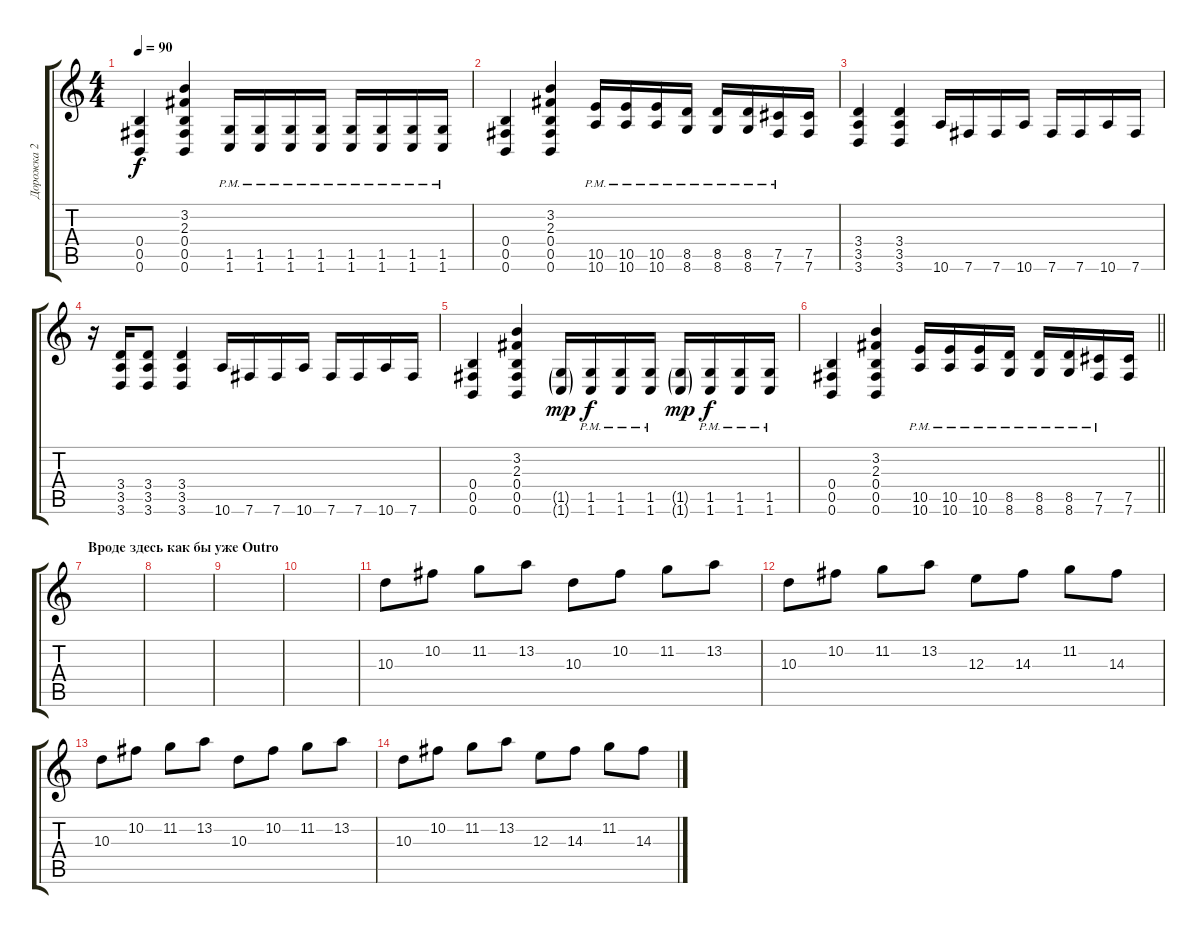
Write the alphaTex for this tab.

\track ("Дорожка 2" "Дорожка 2") {instrument distortionguitar}
\staff {score tabs}
\tuning (Db4 Ab3 E3 B2 Gb2 B1) {hide}
\ts (4 4)
\tempo 90
\clef g2
\ks c
(0.4 0.5 0.6).4{dy f} (3.2 2.3 0.4 0.5 0.6).4 (1.5{pm} 1.6{pm}).16 (1.5{pm} 1.6{pm}).16 (1.5{pm} 1.6{pm}).16 (1.5{pm} 1.6{pm}).16 (1.5{pm} 1.6{pm}).16 (1.5{pm} 1.6{pm}).16 (1.5{pm} 1.6{pm}).16 (1.5{pm} 1.6{pm}).16 |
(0.4 0.5 0.6).4 (3.2 2.3 0.4 0.5 0.6).4 (10.5{pm} 10.6{pm}).16 (10.5{pm} 10.6{pm}).16 (10.5{pm} 10.6{pm}).16 (8.5{pm} 8.6{pm}).16 (8.5{pm} 8.6{pm}).16 (8.5{pm} 8.6{pm}).16 (7.5{pm} 7.6{pm}).16 (7.5 7.6).16 |
(3.4 3.5 3.6).4 (3.4 3.5 3.6).4 10.6.16 7.6.16 7.6.16 10.6.16 7.6.16 7.6.16 10.6.16 7.6.16 |
r.16 (3.4 3.5 3.6).16 (3.4 3.5 3.6).8 (3.4 3.5 3.6).4 10.6.16 7.6.16 7.6.16 10.6.16 7.6.16 7.6.16 10.6.16 7.6.16 |
(0.4 0.5 0.6).4 (3.2 2.3 0.4 0.5 0.6).4 (1.5{g} 1.6{g}).16{dy mp} (1.5{pm} 1.6{pm}).16{dy f} (1.5{pm} 1.6{pm}).16 (1.5{pm} 1.6{pm}).16 (1.5{g} 1.6{g}).16{dy mp} (1.5{pm} 1.6{pm}).16{dy f} (1.5{pm} 1.6{pm}).16 (1.5{pm} 1.6{pm}).16 |
\barLineRight lightlight
(0.4 0.5 0.6).4 (3.2 2.3 0.4 0.5 0.6).4 (10.5{pm} 10.6{pm}).16 (10.5{pm} 10.6{pm}).16 (10.5{pm} 10.6{pm}).16 (8.5{pm} 8.6{pm}).16 (8.5{pm} 8.6{pm}).16 (8.5{pm} 8.6{pm}).16 (7.5{pm} 7.6{pm}).16 (7.5 7.6).16 |
\section ("" "Вроде здесь как бы уже Outro")
|
|
|
|
10.3.8{balance 8 instrument synthstrings1} 10.2.8 11.2.8 13.2.8 10.3.8 10.2.8 11.2.8 13.2.8 |
10.3.8 10.2.8 11.2.8 13.2.8 12.3.8 14.3.8 11.2.8 14.3.8 |
10.3.8 10.2.8 11.2.8 13.2.8 10.3.8 10.2.8 11.2.8 13.2.8 |
10.3.8 10.2.8 11.2.8 13.2.8 12.3.8 14.3.8 11.2.8 14.3.8
